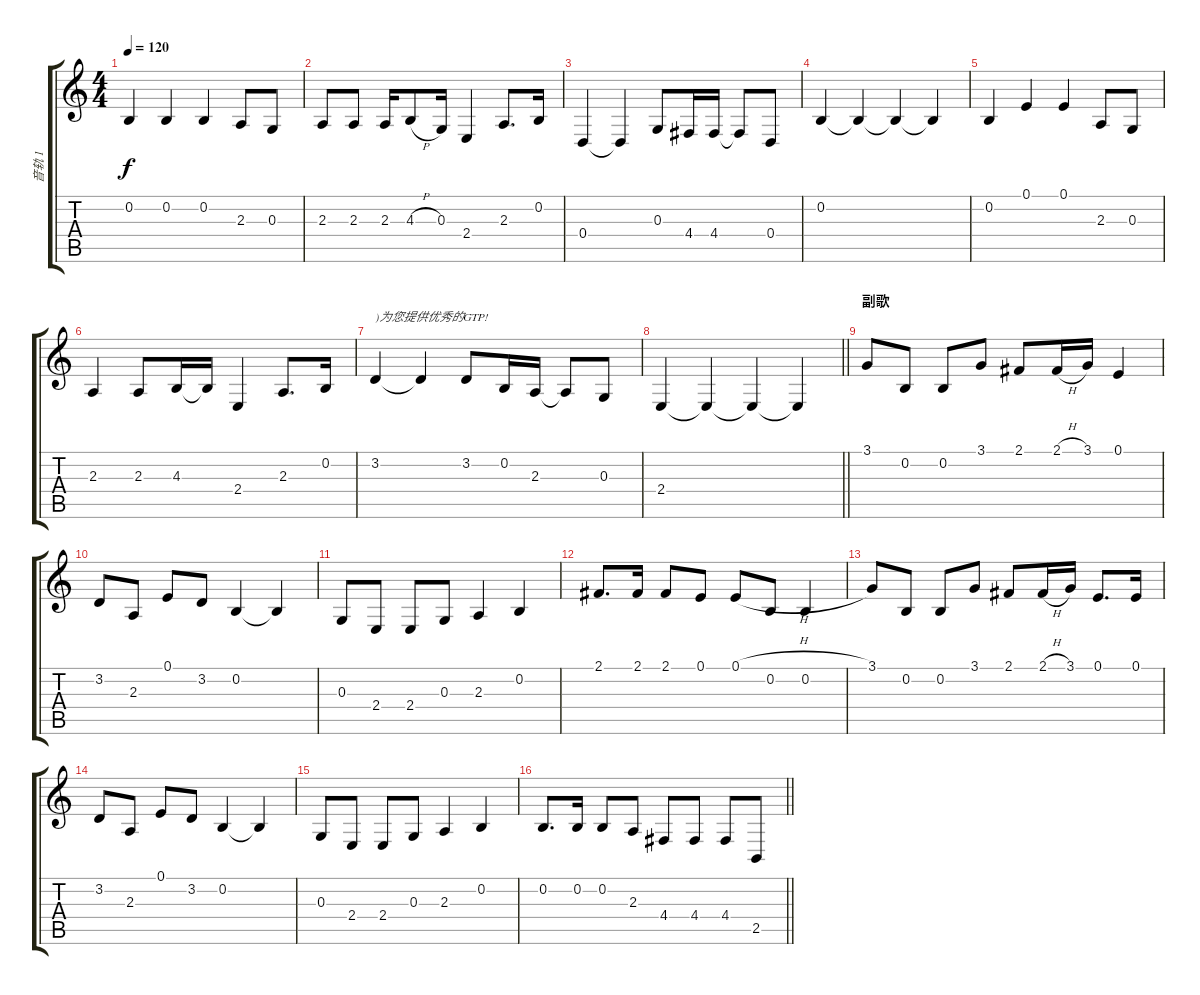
\track ("音轨 1" "音轨 1") {instrument electricgrandpiano}
\staff {score tabs}
\tuning (E4 B3 G3 D3 A2 E2) {hide}
\ts (4 4)
\tempo 120
\clef g2
\ks c
0.2.4{dy f} 0.2.4 0.2.4 2.3.8 0.3.8 |
2.3.8 2.3.8 2.3.16 4.3{h}.8 0.3.16 2.4.4 2.3.8{d} 0.2.16 |
0.4.4 0.4{t}.4 0.3.8 4.4.16 4.4.16 4.4{t}.8 0.4.8 |
0.2.4 0.2{t}.4 0.2{t}.4 0.2{t}.4 |
0.2.4 0.1.4 0.1.4 2.3.8 0.3.8 |
2.3.4 2.3.8 4.3.16 4.3{t}.16 2.4.4 2.3.8{d} 0.2.16 |
3.2.4{txt ")为您提供优秀的GTP!"} 3.2{t}.4 3.2.8 0.2.16 2.3.16 2.3{t}.8 0.3.8 |
\barLineRight lightlight
2.4.4 2.4{t}.4 2.4{t}.4 2.4{t}.4 |
\section ("" "副歌")
3.1.8 0.2.8 0.2.8 3.1.8 2.1.8 2.1{h}.16 3.1.16 0.1.4 |
3.2.8 2.3.8 0.1.8 3.2.8 0.2.4 0.2{t}.4 |
0.3.8 2.4.8 2.4.8 0.3.8 2.3.4 0.2.4 |
2.1.8{d} 2.1.16 2.1.8 0.1.8 0.1{h}.8 0.2.8 0.2.4 |
3.1.8 0.2.8 0.2.8 3.1.8 2.1.8 2.1{h}.16 3.1.16 0.1.8{d} 0.1.16 |
3.2.8 2.3.8 0.1.8 3.2.8 0.2.4 0.2{t}.4 |
0.3.8 2.4.8 2.4.8 0.3.8 2.3.4 0.2.4 |
\barLineRight lightlight
0.2.8{d} 0.2.16 0.2.8 2.3.8 4.4.8 4.4.8 4.4.8 2.5.8
